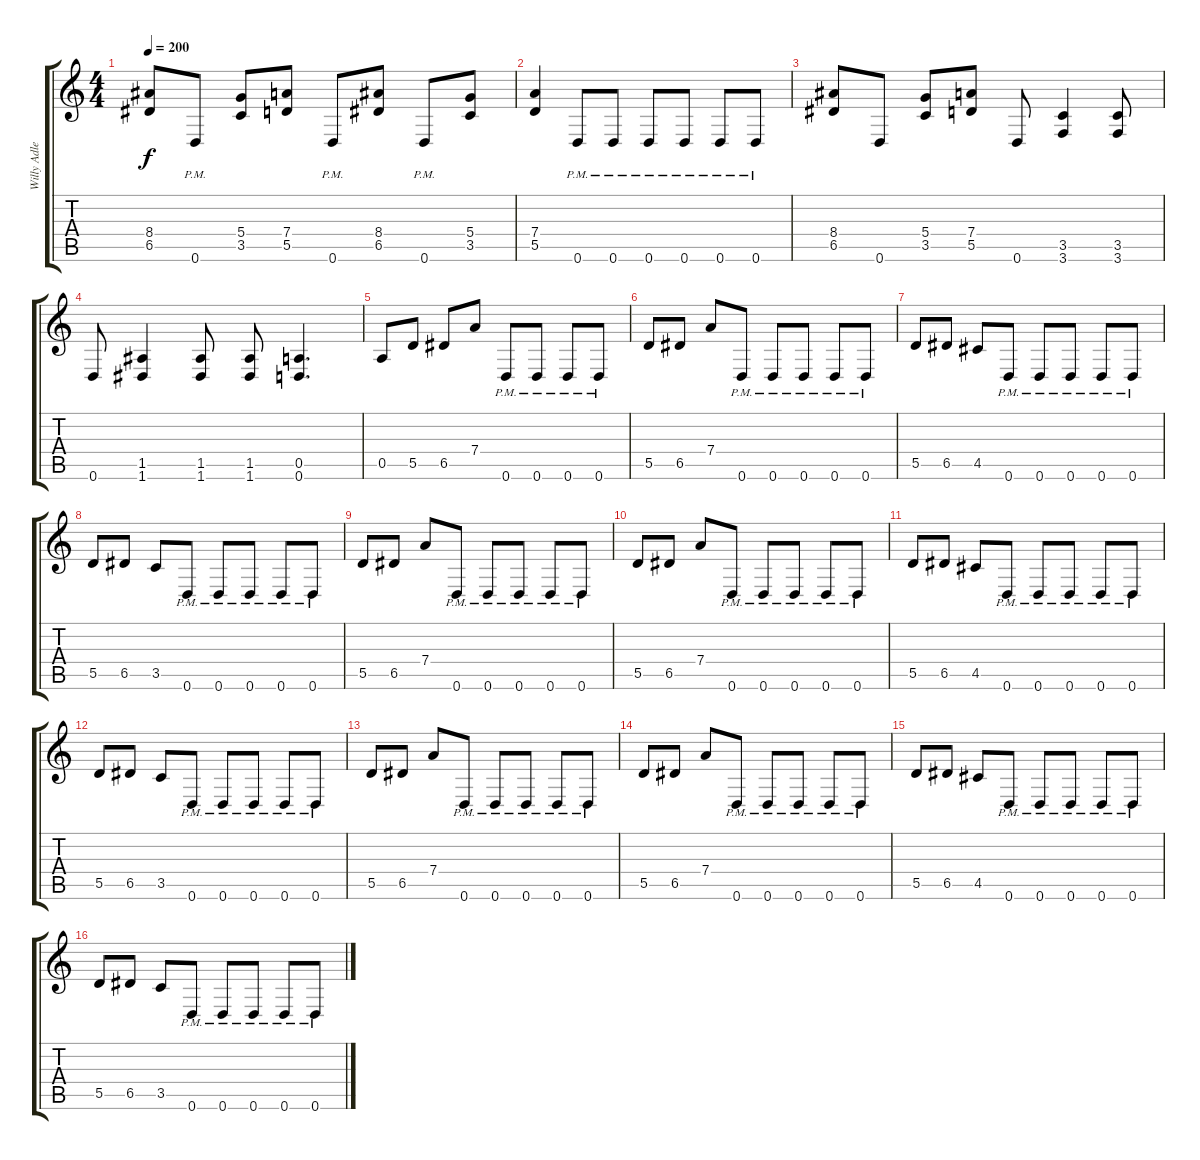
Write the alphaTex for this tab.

\track ("Willy Adler" "Willy Adle") {instrument distortionguitar}
\staff {score tabs}
\tuning (E4 B3 G3 D3 A2 D2) {hide}
\ts (4 4)
\tempo 200
\clef g2
\ks c
(8.4 6.5).8{dy f} 0.6{pm}.8 (5.4 3.5).8 (7.4 5.5).8 0.6{pm}.8 (8.4 6.5).8 0.6{pm}.8 (5.4 3.5).8 |
(7.4 5.5).4 0.6{pm}.8 0.6{pm}.8 0.6{pm}.8 0.6{pm}.8 0.6{pm}.8 0.6{pm}.8 |
(8.4 6.5).8 0.6.8 (5.4 3.5).8 (7.4 5.5).8 0.6.8 (3.5 3.6).4 (3.5 3.6).8 |
0.6.8 (1.5 1.6).4 (1.5 1.6).8 (1.5 1.6).8 (0.5 0.6).4{d} |
0.5.8 5.5.8 6.5.8 7.4.8 0.6{pm}.8 0.6{pm}.8 0.6{pm}.8 0.6{pm}.8 |
5.5.8 6.5.8 7.4.8 0.6{pm}.8 0.6{pm}.8 0.6{pm}.8 0.6{pm}.8 0.6{pm}.8 |
5.5.8 6.5.8 4.5.8 0.6{pm}.8 0.6{pm}.8 0.6{pm}.8 0.6{pm}.8 0.6{pm}.8 |
5.5.8 6.5.8 3.5.8 0.6{pm}.8 0.6{pm}.8 0.6{pm}.8 0.6{pm}.8 0.6{pm}.8 |
5.5.8 6.5.8 7.4.8 0.6{pm}.8 0.6{pm}.8 0.6{pm}.8 0.6{pm}.8 0.6{pm}.8 |
5.5.8 6.5.8 7.4.8 0.6{pm}.8 0.6{pm}.8 0.6{pm}.8 0.6{pm}.8 0.6{pm}.8 |
5.5.8 6.5.8 4.5.8 0.6{pm}.8 0.6{pm}.8 0.6{pm}.8 0.6{pm}.8 0.6{pm}.8 |
5.5.8 6.5.8 3.5.8 0.6{pm}.8 0.6{pm}.8 0.6{pm}.8 0.6{pm}.8 0.6{pm}.8 |
5.5.8 6.5.8 7.4.8 0.6{pm}.8 0.6{pm}.8 0.6{pm}.8 0.6{pm}.8 0.6{pm}.8 |
5.5.8 6.5.8 7.4.8 0.6{pm}.8 0.6{pm}.8 0.6{pm}.8 0.6{pm}.8 0.6{pm}.8 |
5.5.8 6.5.8 4.5.8 0.6{pm}.8 0.6{pm}.8 0.6{pm}.8 0.6{pm}.8 0.6{pm}.8 |
5.5.8 6.5.8 3.5.8 0.6{pm}.8 0.6{pm}.8 0.6{pm}.8 0.6{pm}.8 0.6{pm}.8
